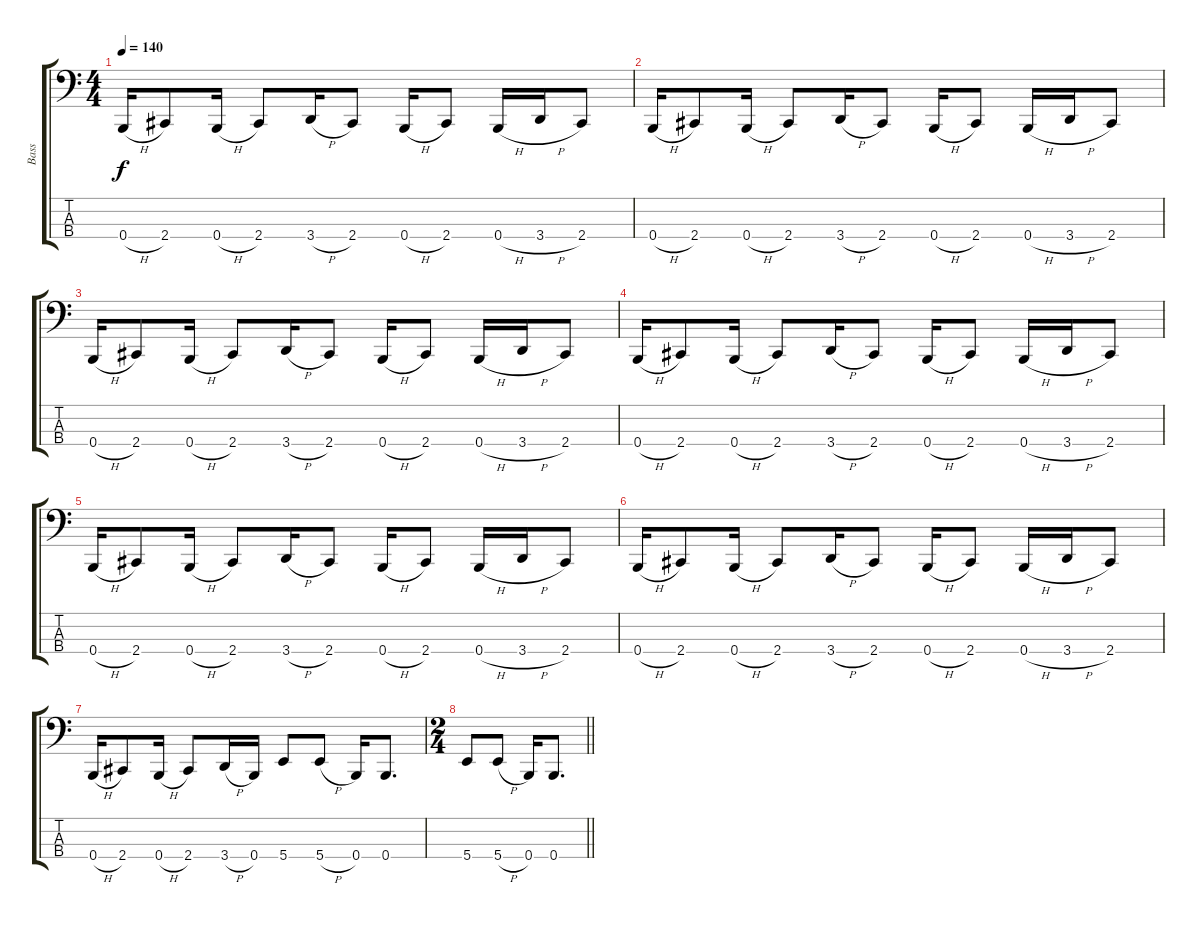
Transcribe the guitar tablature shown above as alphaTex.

\track ("Bass" "Bass") {instrument electricbassfinger}
\staff {score tabs}
\tuning (E2 B1 Gb1 B0) {hide}
\ts (4 4)
\tempo 140
\clef f4
\ks c
0.4{h}.16{dy f} 2.4.8 0.4{h}.16 2.4.8 3.4{h}.16 2.4.8 0.4{h}.16 2.4.8 0.4{h}.16 3.4{h}.16 2.4.8 |
0.4{h}.16 2.4.8 0.4{h}.16 2.4.8 3.4{h}.16 2.4.8 0.4{h}.16 2.4.8 0.4{h}.16 3.4{h}.16 2.4.8 |
0.4{h}.16 2.4.8 0.4{h}.16 2.4.8 3.4{h}.16 2.4.8 0.4{h}.16 2.4.8 0.4{h}.16 3.4{h}.16 2.4.8 |
0.4{h}.16 2.4.8 0.4{h}.16 2.4.8 3.4{h}.16 2.4.8 0.4{h}.16 2.4.8 0.4{h}.16 3.4{h}.16 2.4.8 |
0.4{h}.16 2.4.8 0.4{h}.16 2.4.8 3.4{h}.16 2.4.8 0.4{h}.16 2.4.8 0.4{h}.16 3.4{h}.16 2.4.8 |
0.4{h}.16 2.4.8 0.4{h}.16 2.4.8 3.4{h}.16 2.4.8 0.4{h}.16 2.4.8 0.4{h}.16 3.4{h}.16 2.4.8 |
0.4{h}.16 2.4.8 0.4{h}.16 2.4.8 3.4{h}.16 0.4.16 5.4.8 5.4{h}.8 0.4.16 0.4.8{d} |
\ts (2 4)
\barLineRight lightlight
5.4.8 5.4{h}.8 0.4.16 0.4.8{d}
